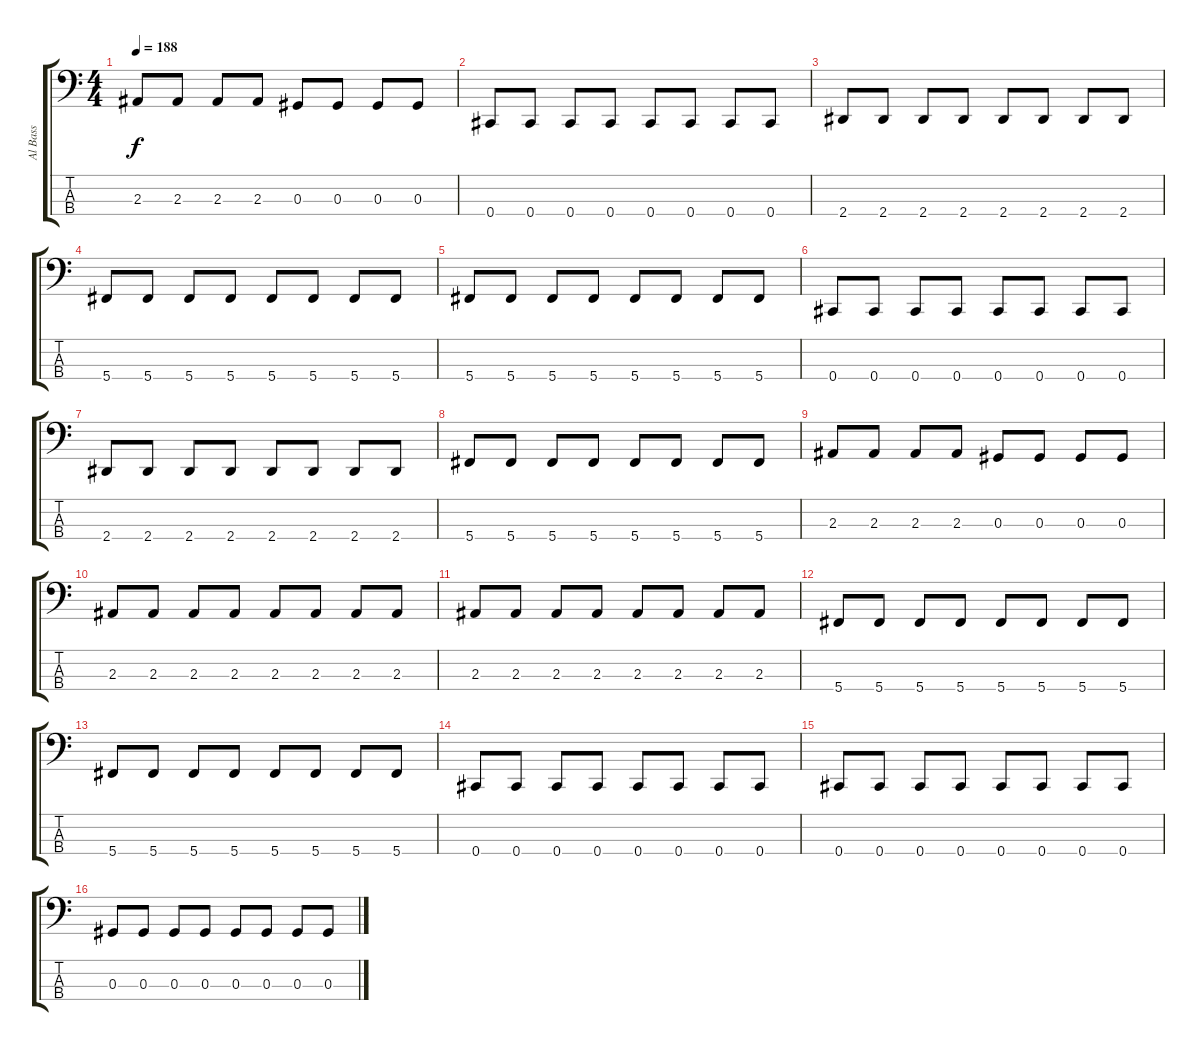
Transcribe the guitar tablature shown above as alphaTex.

\track ("Al Bass" "Al Bass") {instrument electricbasspick}
\staff {score tabs}
\tuning (Gb2 Db2 Ab1 Db1) {hide}
\ts (4 4)
\tempo 188
\clef f4
\ks c
2.3.8{dy f} 2.3.8 2.3.8 2.3.8 0.3.8 0.3.8 0.3.8 0.3.8 |
0.4.8 0.4.8 0.4.8 0.4.8 0.4.8 0.4.8 0.4.8 0.4.8 |
2.4.8 2.4.8 2.4.8 2.4.8 2.4.8 2.4.8 2.4.8 2.4.8 |
5.4.8 5.4.8 5.4.8 5.4.8 5.4.8 5.4.8 5.4.8 5.4.8 |
5.4.8 5.4.8 5.4.8 5.4.8 5.4.8 5.4.8 5.4.8 5.4.8 |
0.4.8 0.4.8 0.4.8 0.4.8 0.4.8 0.4.8 0.4.8 0.4.8 |
2.4.8 2.4.8 2.4.8 2.4.8 2.4.8 2.4.8 2.4.8 2.4.8 |
5.4.8 5.4.8 5.4.8 5.4.8 5.4.8 5.4.8 5.4.8 5.4.8 |
2.3.8 2.3.8 2.3.8 2.3.8 0.3.8 0.3.8 0.3.8 0.3.8 |
2.3.8 2.3.8 2.3.8 2.3.8 2.3.8 2.3.8 2.3.8 2.3.8 |
2.3.8 2.3.8 2.3.8 2.3.8 2.3.8 2.3.8 2.3.8 2.3.8 |
5.4.8 5.4.8 5.4.8 5.4.8 5.4.8 5.4.8 5.4.8 5.4.8 |
5.4.8 5.4.8 5.4.8 5.4.8 5.4.8 5.4.8 5.4.8 5.4.8 |
0.4.8 0.4.8 0.4.8 0.4.8 0.4.8 0.4.8 0.4.8 0.4.8 |
0.4.8 0.4.8 0.4.8 0.4.8 0.4.8 0.4.8 0.4.8 0.4.8 |
0.3.8 0.3.8 0.3.8 0.3.8 0.3.8 0.3.8 0.3.8 0.3.8
